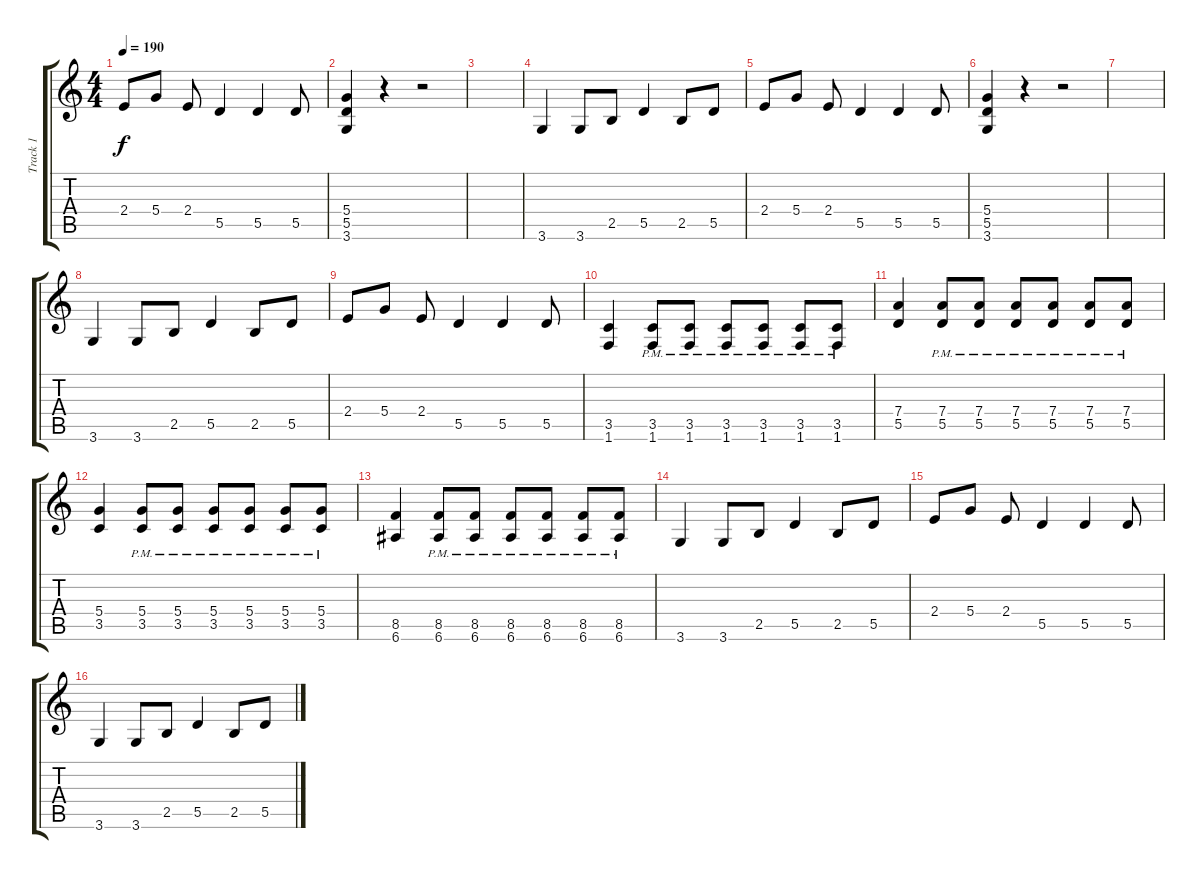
\track ("Track 1" "Track 1") {instrument distortionguitar}
\staff {score tabs}
\tuning (E4 B3 G3 D3 A2 E2) {hide}
\ts (4 4)
\tempo 190
\clef g2
\ks c
2.4.8{dy f} 5.4.8 2.4.8 5.5.4 5.5.4 5.5.8 |
(5.4 5.5 3.6).4 r.4 r.2 |
|
3.6.4 3.6.8 2.5.8 5.5.4 2.5.8 5.5.8 |
2.4.8 5.4.8 2.4.8 5.5.4 5.5.4 5.5.8 |
(5.4 5.5 3.6).4 r.4 r.2 |
|
3.6.4 3.6.8 2.5.8 5.5.4 2.5.8 5.5.8 |
2.4.8 5.4.8 2.4.8 5.5.4 5.5.4 5.5.8 |
(3.5 1.6).4 (3.5{pm} 1.6{pm}).8 (3.5{pm} 1.6{pm}).8 (3.5{pm} 1.6{pm}).8 (3.5{pm} 1.6{pm}).8 (3.5{pm} 1.6{pm}).8 (3.5{pm} 1.6{pm}).8 |
(7.4 5.5).4 (7.4{pm} 5.5{pm}).8 (7.4{pm} 5.5{pm}).8 (7.4{pm} 5.5{pm}).8 (7.4{pm} 5.5{pm}).8 (7.4{pm} 5.5{pm}).8 (7.4{pm} 5.5{pm}).8 |
(5.4 3.5).4 (5.4{pm} 3.5{pm}).8 (5.4{pm} 3.5{pm}).8 (5.4{pm} 3.5{pm}).8 (5.4{pm} 3.5{pm}).8 (5.4{pm} 3.5{pm}).8 (5.4{pm} 3.5{pm}).8 |
(8.5 6.6).4 (8.5{pm} 6.6{pm}).8 (8.5{pm} 6.6{pm}).8 (8.5{pm} 6.6{pm}).8 (8.5{pm} 6.6{pm}).8 (8.5{pm} 6.6{pm}).8 (8.5{pm} 6.6{pm}).8 |
3.6.4 3.6.8 2.5.8 5.5.4 2.5.8 5.5.8 |
2.4.8 5.4.8 2.4.8 5.5.4 5.5.4 5.5.8 |
3.6.4 3.6.8 2.5.8 5.5.4 2.5.8 5.5.8
